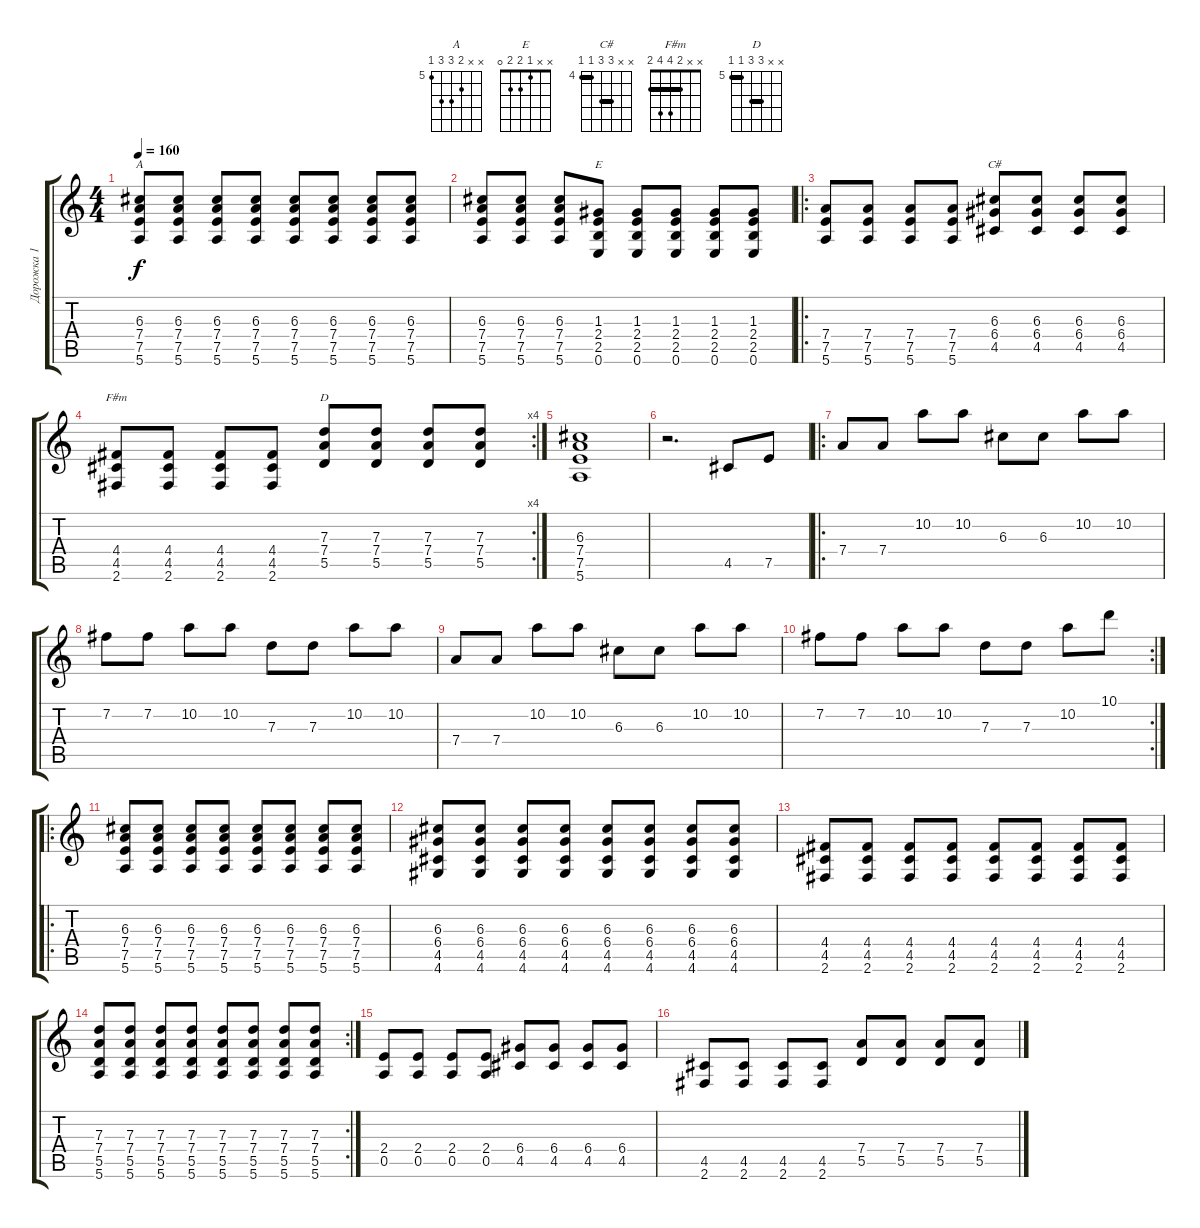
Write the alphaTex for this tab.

\track ("Дорожка 1" "Дорожка 1") {instrument electricguitarjazz}
\staff {score tabs}
\tuning (E4 B3 G3 D3 A2 E2) {hide}
\chord ("A" x x 6 7 7 5) {firstfret 5}
\chord ("E" x x 1 2 2 0)
\chord ("C#" x x 6 6 4 4) {firstfret 4 barre (4 6)}
\chord ("F#m" x x 2 4 4 2) {barre 2}
\chord ("D" x x 7 7 5 5) {firstfret 5 barre (5 7)}
\ts (4 4)
\tempo 160
\clef g2
\ks c
(6.3 7.4 7.5 5.6).8{ch "A" dy f instrument electricguitarjazz} (6.3 7.4 7.5 5.6).8 (6.3 7.4 7.5 5.6).8 (6.3 7.4 7.5 5.6).8 (6.3 7.4 7.5 5.6).8 (6.3 7.4 7.5 5.6).8 (6.3 7.4 7.5 5.6).8 (6.3 7.4 7.5 5.6).8 |
(6.3 7.4 7.5 5.6).8 (6.3 7.4 7.5 5.6).8 (6.3 7.4 7.5 5.6).8 (1.3 2.4 2.5 0.6).8{ch "E"} (1.3 2.4 2.5 0.6).8 (1.3 2.4 2.5 0.6).8 (1.3 2.4 2.5 0.6).8 (1.3 2.4 2.5 0.6).8 |
\ro
(7.4 7.5 5.6).8 (7.4 7.5 5.6).8 (7.4 7.5 5.6).8 (7.4 7.5 5.6).8 (6.3 6.4 4.5).8{ch "C#"} (6.3 6.4 4.5).8 (6.3 6.4 4.5).8 (6.3 6.4 4.5).8 |
\rc 4
(4.4 4.5 2.6).8{ch "F#m"} (4.4 4.5 2.6).8 (4.4 4.5 2.6).8 (4.4 4.5 2.6).8 (7.3 7.4 5.5).8{ch "D"} (7.3 7.4 5.5).8 (7.3 7.4 5.5).8 (7.3 7.4 5.5).8 |
(6.3 7.4 7.5 5.6).1 |
r.2{d} 4.5.8 7.5.8 |
\ro
7.4.8 7.4.8 10.2.8 10.2.8 6.3.8 6.3.8 10.2.8 10.2.8 |
7.2.8 7.2.8 10.2.8 10.2.8 7.3.8 7.3.8 10.2.8 10.2.8 |
7.4.8 7.4.8 10.2.8 10.2.8 6.3.8 6.3.8 10.2.8 10.2.8 |
\rc 2
7.2.8 7.2.8 10.2.8 10.2.8 7.3.8 7.3.8 10.2.8 10.1.8 |
\ro
(6.3 7.4 7.5 5.6).8 (6.3 7.4 7.5 5.6).8 (6.3 7.4 7.5 5.6).8 (6.3 7.4 7.5 5.6).8 (6.3 7.4 7.5 5.6).8 (6.3 7.4 7.5 5.6).8 (6.3 7.4 7.5 5.6).8 (6.3 7.4 7.5 5.6).8 |
(6.3 6.4 4.5 4.6).8 (6.3 6.4 4.5 4.6).8 (6.3 6.4 4.5 4.6).8 (6.3 6.4 4.5 4.6).8 (6.3 6.4 4.5 4.6).8 (6.3 6.4 4.5 4.6).8 (6.3 6.4 4.5 4.6).8 (6.3 6.4 4.5 4.6).8 |
(4.4 4.5 2.6).8 (4.4 4.5 2.6).8 (4.4 4.5 2.6).8 (4.4 4.5 2.6).8 (4.4 4.5 2.6).8 (4.4 4.5 2.6).8 (4.4 4.5 2.6).8 (4.4 4.5 2.6).8 |
\rc 2
(7.3 7.4 5.5 5.6).8 (7.3 7.4 5.5 5.6).8 (7.3 7.4 5.5 5.6).8 (7.3 7.4 5.5 5.6).8 (7.3 7.4 5.5 5.6).8 (7.3 7.4 5.5 5.6).8 (7.3 7.4 5.5 5.6).8 (7.3 7.4 5.5 5.6).8 |
(2.4 0.5).8 (2.4 0.5).8 (2.4 0.5).8 (2.4 0.5).8 (6.4 4.5).8 (6.4 4.5).8 (6.4 4.5).8 (6.4 4.5).8 |
(4.5 2.6).8 (4.5 2.6).8 (4.5 2.6).8 (4.5 2.6).8 (7.4 5.5).8 (7.4 5.5).8 (7.4 5.5).8 (7.4 5.5).8
